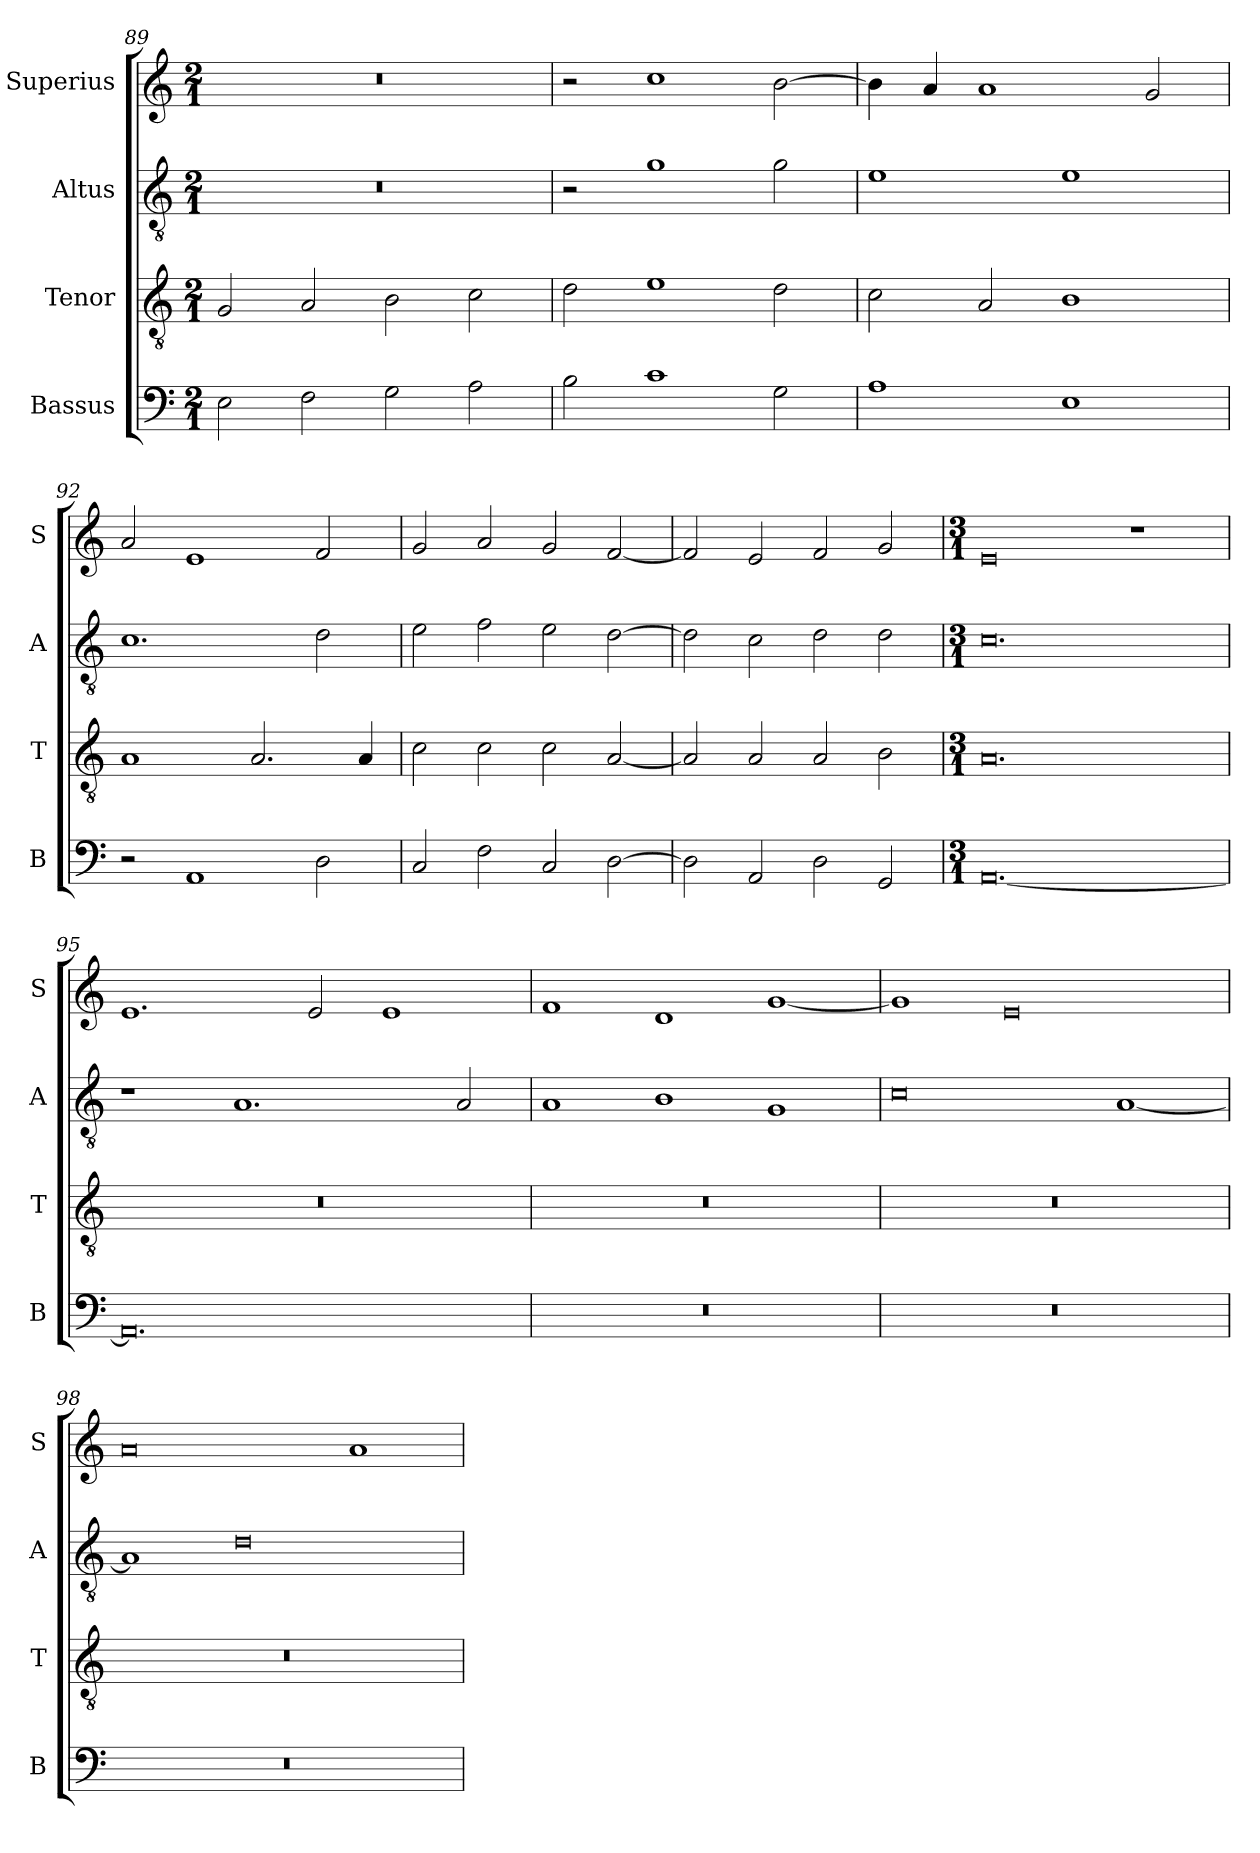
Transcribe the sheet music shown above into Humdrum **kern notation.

**kern	**kern	**kern	**kern
*part4	*part3	*part2	*part1
*staff4	*staff3	*staff2	*staff1
*I"Bassus	*I"Tenor	*I"Altus	*I"Superius
*I'B	*I'T	*I'A	*I'S
*clefF4	*clefGv2	*clefGv2	*clefG2
*k[]	*k[]	*k[]	*k[]
*C:	*C:	*C:	*C:
*M2/1	*M2/1	*M2/1	*M2/1
=89	=89	=89	=89
2E	2G	0r	0r
2F	2A	.	.
2G	2B	.	.
2A	2c	.	.
=90	=90	=90	=90
2B	2d	2r	2r
1c	1e	1g	1cc
2G	2d	2g	[2b
=91	=91	=91	=91
1A	2c	1e	4b]
.	.	.	4a
.	2A	.	1a
1E	1B	1e	.
.	.	.	2g
=92	=92	=92	=92
2r	1A	1.c	2a
1AA	.	.	1e
.	2.A	.	.
2D	.	2d	2f
.	4A	.	.
=93	=93	=93	=93
2C	2c	2e	2g
2F	2c	2f	2a
2C	2c	2e	2g
[2D	[2A	[2d	[2f
=94	=94	=94	=94
2D]	2A]	2d]	2f]
2AA	2A	2c	2e
2D	2A	2d	2f
2GG	2B	2d	2g
=	=	=	=
*M3/1	*M3/1	*M3/1	*M3/1
[0.AA	0.A	0.c	0e
.	.	.	1r
=95	=95	=95	=95
0.AA]	0.r	1r	1.e
.	.	1.A	.
.	.	.	2e
.	.	.	1e
.	.	2A	.
=96	=96	=96	=96
0.r	0.r	1A	1f
.	.	1B	1d
.	.	1G	[1g
=97	=97	=97	=97
0.r	0.r	0c	1g]
.	.	.	0e
.	.	[1A	.
=98	=98	=98	=98
0.r	0.r	1A]	0a
.	.	0d	.
.	.	.	1a
=	=	=	=
*-	*-	*-	*-
